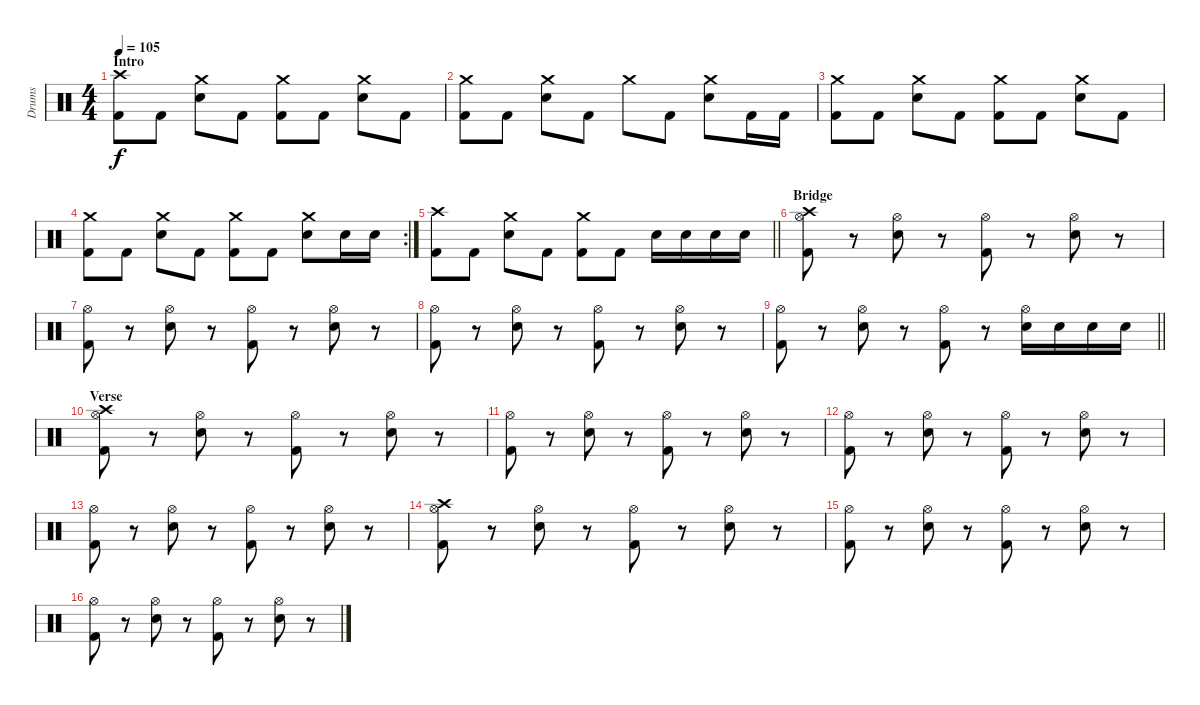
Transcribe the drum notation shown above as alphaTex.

\track ("Drums" "Drums") {instrument percussion}
\staff {score}
\articulation defaults
\ts (4 4)
\section ("" "Intro")
\tempo 105
\clef neutral
\ks c
("Crash high (hit)" "Kick (hit) 2").8{dy f} "Kick (hit) 2".8 ("Crash medium (hit)" "Snare (hit) 2").8 "Kick (hit) 2".8 ("Crash medium (hit)" "Kick (hit) 2").8 "Kick (hit) 2".8 ("Crash medium (hit)" "Snare (hit) 2").8 "Kick (hit) 2".8 |
("Crash medium (hit)" "Kick (hit) 2").8 "Kick (hit) 2".8 ("Crash medium (hit)" "Snare (hit) 2").8 "Kick (hit) 2".8 "Crash medium (hit)".8 "Kick (hit) 2".8 ("Crash medium (hit)" "Snare (hit) 2").8 "Kick (hit) 2".16 "Kick (hit) 2".16 |
("Crash medium (hit)" "Kick (hit) 2").8 "Kick (hit) 2".8 ("Crash medium (hit)" "Snare (hit) 2").8 "Kick (hit) 2".8 ("Crash medium (hit)" "Kick (hit) 2").8 "Kick (hit) 2".8 ("Crash medium (hit)" "Snare (hit) 2").8 "Kick (hit) 2".8 |
\rc 2
("Crash medium (hit)" "Kick (hit) 2").8 "Kick (hit) 2".8 ("Crash medium (hit)" "Snare (hit) 2").8 "Kick (hit) 2".8 ("Crash medium (hit)" "Kick (hit) 2").8 "Kick (hit) 2".8 ("Crash medium (hit)" "Snare (hit) 2").8 "Snare (hit) 2".16 "Snare (hit) 2".16 |
\barLineRight lightlight
("Crash high (hit)" "Kick (hit) 2").8 "Kick (hit) 2".8 ("Crash medium (hit)" "Snare (hit) 2").8 "Kick (hit) 2".8 ("Crash medium (hit)" "Kick (hit) 2").8 "Kick (hit) 2".8 "Snare (hit) 2".16 "Snare (hit) 2".16 "Snare (hit) 2".16 "Snare (hit) 2".16 |
\section ("" "Bridge")
("Crash high (hit)" "Hi-Hat (open)" "Kick (hit) 2").8 r.8 ("Hi-Hat (open)" "Snare (hit) 2").8 r.8 ("Hi-Hat (open)" "Kick (hit) 2").8 r.8 ("Hi-Hat (open)" "Snare (hit) 2").8 r.8 |
("Hi-Hat (open)" "Kick (hit) 2").8 r.8 ("Hi-Hat (open)" "Snare (hit) 2").8 r.8 ("Hi-Hat (open)" "Kick (hit) 2").8 r.8 ("Hi-Hat (open)" "Snare (hit) 2").8 r.8 |
("Hi-Hat (open)" "Kick (hit) 2").8 r.8 ("Hi-Hat (open)" "Snare (hit) 2").8 r.8 ("Hi-Hat (open)" "Kick (hit) 2").8 r.8 ("Hi-Hat (open)" "Snare (hit) 2").8 r.8 |
\barLineRight lightlight
("Hi-Hat (open)" "Kick (hit) 2").8 r.8 ("Hi-Hat (open)" "Snare (hit) 2").8 r.8 ("Hi-Hat (open)" "Kick (hit) 2").8 r.8 ("Hi-Hat (open)" "Snare (hit) 2").16 "Snare (hit) 2".16 "Snare (hit) 2".16 "Snare (hit) 2".16 |
\section ("" "Verse")
("Crash high (hit)" "Hi-Hat (open)" "Kick (hit) 2").8 r.8 ("Hi-Hat (open)" "Snare (hit) 2").8 r.8 ("Hi-Hat (open)" "Kick (hit) 2").8 r.8 ("Hi-Hat (open)" "Snare (hit) 2").8 r.8 |
("Hi-Hat (open)" "Kick (hit) 2").8 r.8 ("Hi-Hat (open)" "Snare (hit) 2").8 r.8 ("Hi-Hat (open)" "Kick (hit) 2").8 r.8 ("Hi-Hat (open)" "Snare (hit) 2").8 r.8 |
("Hi-Hat (open)" "Kick (hit) 2").8 r.8 ("Hi-Hat (open)" "Snare (hit) 2").8 r.8 ("Hi-Hat (open)" "Kick (hit) 2").8 r.8 ("Hi-Hat (open)" "Snare (hit) 2").8 r.8 |
("Hi-Hat (open)" "Kick (hit) 2").8 r.8 ("Hi-Hat (open)" "Snare (hit) 2").8 r.8 ("Hi-Hat (open)" "Kick (hit) 2").8 r.8 ("Hi-Hat (open)" "Snare (hit) 2").8 r.8 |
("Crash high (hit)" "Hi-Hat (open)" "Kick (hit) 2").8 r.8 ("Hi-Hat (open)" "Snare (hit) 2").8 r.8 ("Hi-Hat (open)" "Kick (hit) 2").8 r.8 ("Hi-Hat (open)" "Snare (hit) 2").8 r.8 |
("Hi-Hat (open)" "Kick (hit) 2").8 r.8 ("Hi-Hat (open)" "Snare (hit) 2").8 r.8 ("Hi-Hat (open)" "Kick (hit) 2").8 r.8 ("Hi-Hat (open)" "Snare (hit) 2").8 r.8 |
("Hi-Hat (open)" "Kick (hit) 2").8 r.8 ("Hi-Hat (open)" "Snare (hit) 2").8 r.8 ("Hi-Hat (open)" "Kick (hit) 2").8 r.8 ("Hi-Hat (open)" "Snare (hit) 2").8 r.8
